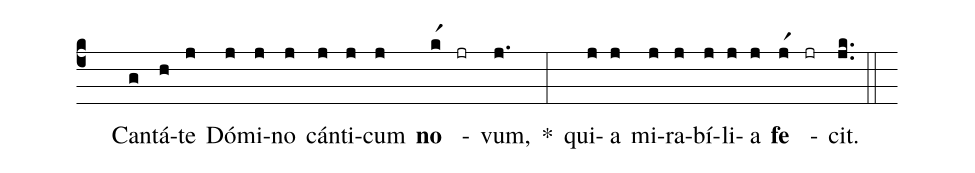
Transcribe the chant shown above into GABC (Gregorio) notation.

%%
(c4)
( )Can(g)tá(h)te(j) Dó(j)mi(j)no(j) cán(j)ti(j)cum(j) <b>no</b>(kr1) -(jr) vum,(j.) *(:)
qui(j)a(j) mi(j)ra(j)bí(j)li(j)a(j) <b>fe</b>(jr1) -(jr) cit.(jk..) (::)
